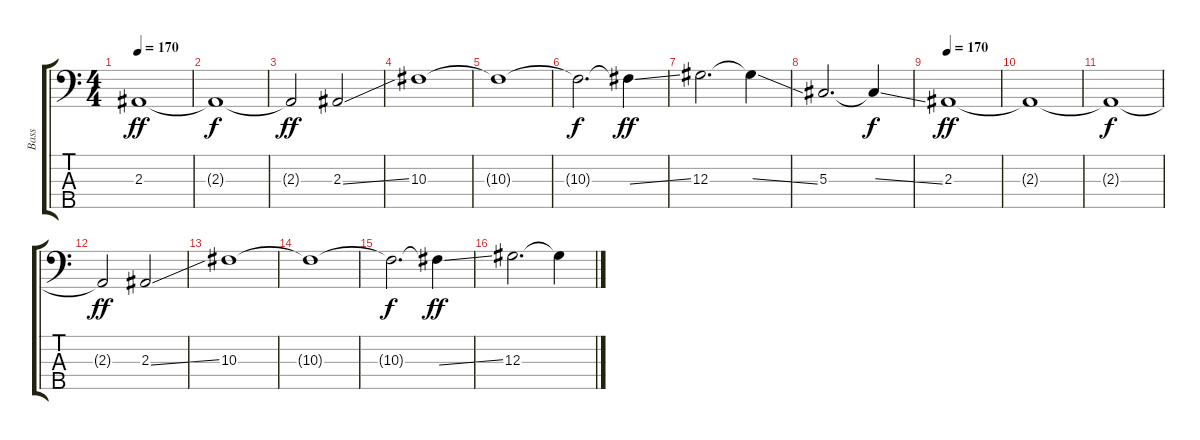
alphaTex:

\track ("Bass" "Bass") {instrument electricbasspick}
\staff {score tabs}
\tuning (Gb2 Db2 Ab1 Eb1 Ab0) {hide}
\ts (4 4)
\tempo 170
\clef f4
\ks c
2.3{t}.1{dy ff} |
2.3{t}.1{dy f} |
2.3{t}.2{dy ff} 2.3{ss}.2 |
10.3.1 |
10.3{t}.1 |
10.3{t}.2{d dy f} 10.3{ss t}.4{dy ff} |
12.3.2{d} 12.3{ss t}.4 |
5.3.2{d} 5.3{ss t}.4{dy f} |
\tempo 170
2.3.1{dy ff} |
2.3{t}.1 |
2.3{t}.1{dy f} |
2.3{t}.2{dy ff} 2.3{ss}.2 |
10.3.1 |
10.3{t}.1 |
10.3{t}.2{d dy f} 10.3{ss t}.4{dy ff} |
12.3.2{d} 12.3{ss t}.4
